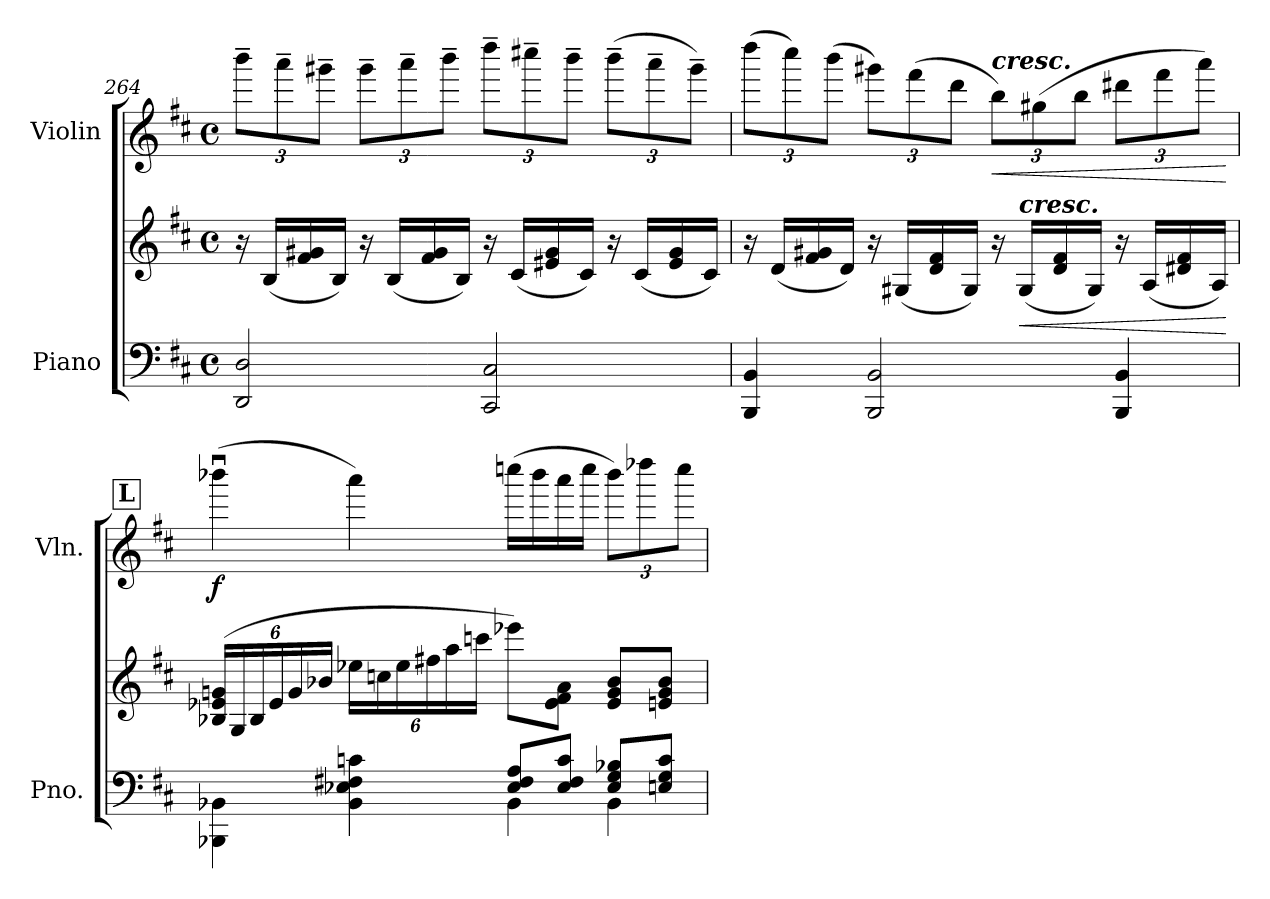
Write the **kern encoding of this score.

**kern	**kern	**dynam	**kern	**dynam
*part2	*part2	*part2	*part1	*part1
*staff3	*staff2	*staff2/3	*staff1	*staff1
*I"Piano	*	*	*I"Violin	*
*I'Pno.	*	*	*I'Vln.	*
!!LO:PB:g=z
*clefF4	*clefG2	*	*clefG2	*
*k[f#c#]	*k[f#c#]	*	*k[f#c#]	*
*M4/4	*M4/4	*	*M4/4	*
*met(c)	*met(c)	*	*met(c)	*
*	*	*	*Xbrackettup	*
=264	=264	=264	=264	=264
2DD/ 2D/	16r	.	12bbb~\L	.
.	(16B/LL	.	.	.
.	.	.	12aaa~\	.
.	16f#/ 16g#X/	.	.	.
.	.	.	12ggg#X~\J	.
.	16B/JJ)	.	.	.
.	16r	.	12ggg#~\L	.
.	(16B/LL	.	.	.
.	.	.	12aaa~\	.
.	16f#/ 16g#/	.	.	.
.	.	.	12bbb~\J	.
.	16B/JJ)	.	.	.
2CC#/ 2C#/	16r	.	12dddd~\L	.
.	(16c#/LL	.	.	.
.	.	.	12cccc#X~\	.
.	16e#X/ 16g#/	.	.	.
.	.	.	12bbb~\J	.
.	16c#/JJ)	.	.	.
.	16r	.	(12bbb~\L	.
.	(16c#/LL	.	.	.
.	.	.	12aaa~\	.
.	16e#/ 16g#/	.	.	.
.	.	.	12ggg#~\J)	.
.	16c#/JJ)	.	.	.
=265	=265	=265	=265	=265
4BBB/ 4BB/	16r	.	(12dddd\L	.
.	(16d/LL	.	.	.
.	.	.	12cccc#\)	.
.	16f#/ 16g#X/	.	.	.
.	.	.	(12bbb\J	.
.	16d/JJ)	.	.	.
2BBB/ 2BB/	16r	.	12ggg#X\L)	.
.	(16G#X/LL	.	.	.
.	.	.	(12fff#\	.
.	16d/ 16f#/	.	.	.
.	.	.	12ddd\J	.
.	16G#/JJ)	.	.	.
!	!	!	!LO:TX:a:Bi:t=cresc.	!
!	!	!	!	!LO:HP:b
.	16r	.	12bb\L)	<
!	!LO:TX:a:Bi:t=cresc.	!	!	!
!	!	!LO:HP:b	!	!
.	(16G#/LL	<	.	.
.	.	.	(12gg#X\	.
.	16d/ 16f#/	.	.	.
.	.	.	12bb\J	.
.	16G#/JJ)	.	.	.
4BBB/ 4BB/	16r	.	12ddd#X\L	.
.	(16A/LL	.	.	.
.	.	.	12fff#\	.
.	16d#X/ 16f#/	.	.	.
.	.	.	12aaa\J)	.
.	16A/JJ)	.	.	.
.	.	[	.	[
!!LO:LB:g=z
!!LO:REH:place=s1:a:B:fs=14:t=L
=266	=266	=266	=266	=266
*^	*	*	*	*
*	*	*Xbrackettup	*	*	*
*	*	*^	*	*	*
!	!	!	!	!LO:DY:b	!	!
!	!	!	!	!LO:DY:n=1:b	!	!LO:DY:b
4ryy	4BBB-X\ 4BB-X\	(24B-X/ 24e-X/ 24gn/LL	8ryy	mf mp	(4bbb-Xu\	f
.	.	24G/	.	.	.	.
.	.	24B-/	.	.	.	.
.	.	24e-/	8ryy	.	.	.
.	.	24g/	.	.	.	.
.	.	24b-X/JJ	.	.	.	.
4BB-\ 4E-X\ 4F#X\ 4cn\	4ryy	24ee-X\LL	4ryy	.	4aaa\)	.
.	.	24ccn\	.	.	.	.
.	.	24ee-\	.	.	.	.
.	.	24ff#X\	.	.	.	.
.	.	24aa\	.	.	.	.
.	.	24cccn\JJ	.	.	.	.
8E-/ 8F#/ 8A/L	4BB-\	8eee-X\L)	2ryy	.	(16ccccn\LL	.
.	.	.	.	.	16bbb-\	.
8E-/ 8F#/ 8c/J	.	8e-\ 8f#\ 8a\J	.	.	16aaa\	.
.	.	.	.	.	16cccc\JJ	.
8E-/ 8G/ 8B-X/L	4BB-\	8e-/ 8g/ 8b-/L	.	.	12bbb-\L)	.
.	.	.	.	.	12dddd-X\	.
8En/ 8G/ 8c/J	.	8en/ 8g/ 8b-/J	.	.	.	.
.	.	.	.	.	12cccc\J	.
*v	*v	*	*	*	*	*
*	*v	*v	*	*	*
=	=	=	=	=
*-	*-	*-	*-	*-
